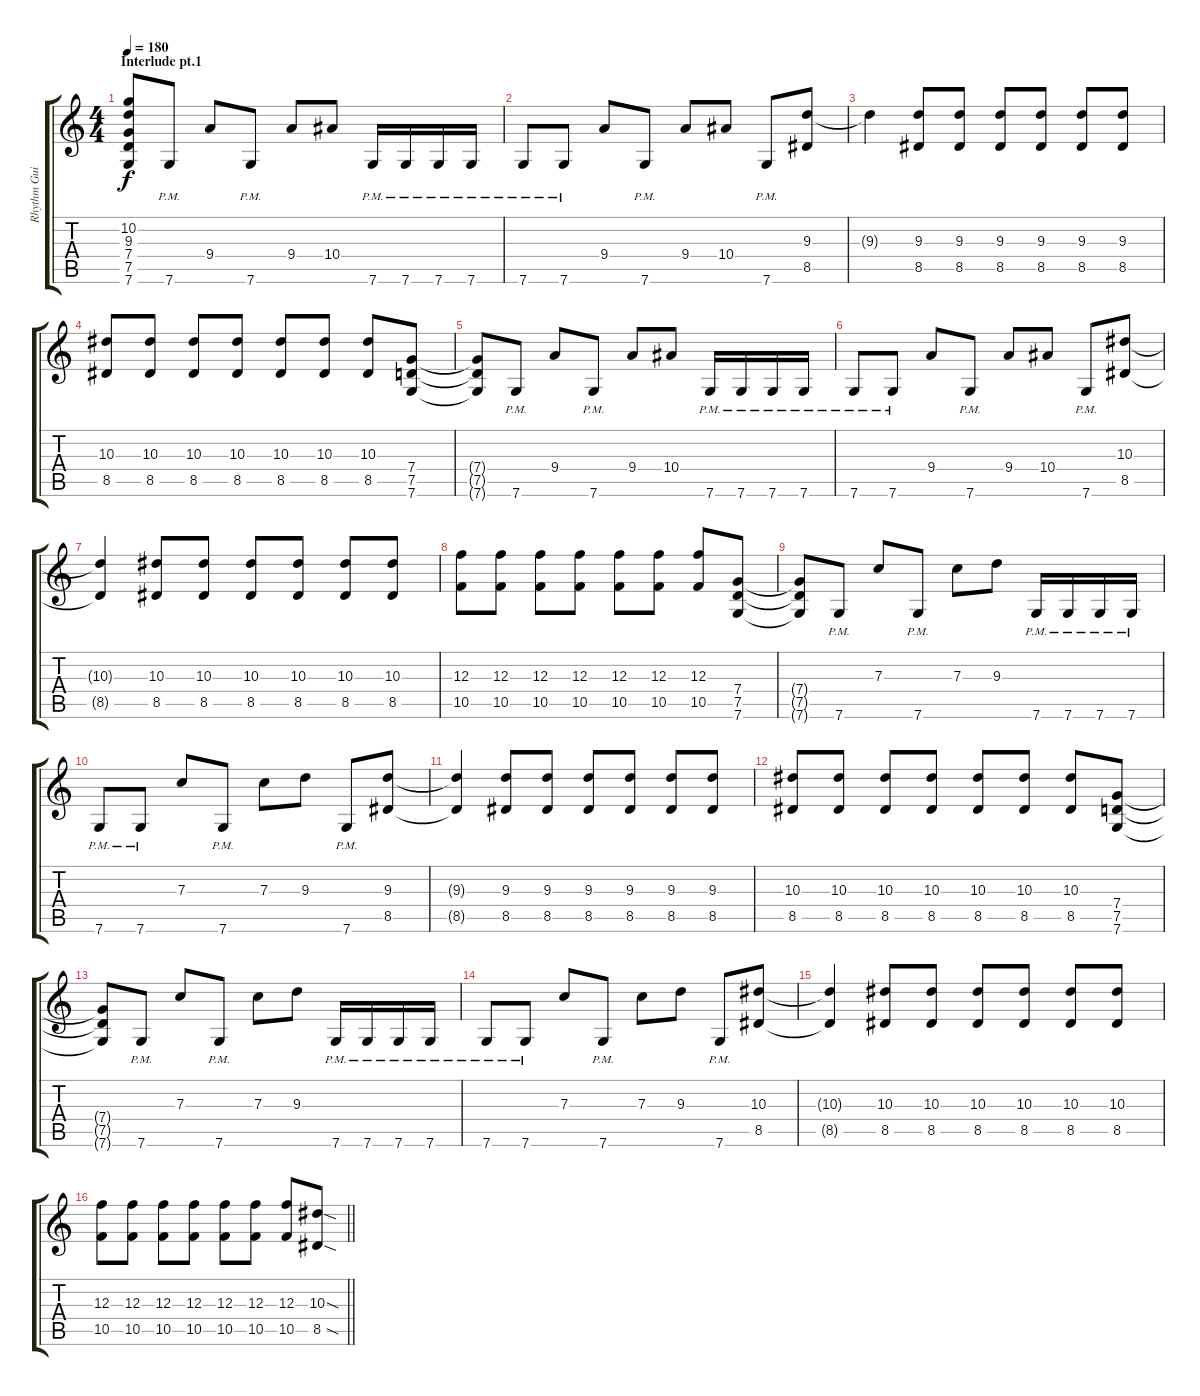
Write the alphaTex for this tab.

\track ("Rhythm Guitar" "Rhythm Gui") {solo instrument distortionguitar}
\staff {score tabs}
\tuning (D4 A3 F3 C3 G2 C2) {hide}
\ts (4 4)
\section ("" "Interlude pt.1")
\tempo 180
\clef g2
\ks c
(10.2{t} 9.3{t} 7.4{t} 7.5{t} 7.6{t}).8{dy f} 7.6{pm}.8 9.4.8 7.6{pm}.8 9.4.8 10.4.8 7.6{pm}.16 7.6{pm}.16 7.6{pm}.16 7.6{pm}.16 |
7.6{pm}.8 7.6{pm}.8 9.4.8 7.6{pm}.8 9.4.8 10.4.8 7.6{pm}.8 (9.3 8.5).8 |
9.3{t}.4 (9.3 8.5).8 (9.3 8.5).8 (9.3 8.5).8 (9.3 8.5).8 (9.3 8.5).8 (9.3 8.5).8 |
(10.3 8.5).8 (10.3 8.5).8 (10.3 8.5).8 (10.3 8.5).8 (10.3 8.5).8 (10.3 8.5).8 (10.3 8.5).8 (7.4 7.5 7.6).8 |
(7.4{t} 7.5{t} 7.6{t}).8 7.6{pm}.8 9.4.8 7.6{pm}.8 9.4.8 10.4.8 7.6{pm}.16 7.6{pm}.16 7.6{pm}.16 7.6{pm}.16 |
7.6{pm}.8 7.6{pm}.8 9.4.8 7.6{pm}.8 9.4.8 10.4.8 7.6{pm}.8 (10.3 8.5).8 |
(10.3{t} 8.5{t}).4 (10.3 8.5).8 (10.3 8.5).8 (10.3 8.5).8 (10.3 8.5).8 (10.3 8.5).8 (10.3 8.5).8 |
(12.3 10.5).8 (12.3 10.5).8 (12.3 10.5).8 (12.3 10.5).8 (12.3 10.5).8 (12.3 10.5).8 (12.3 10.5).8 (7.4 7.5 7.6).8 |
(7.4{t} 7.5{t} 7.6{t}).8 7.6{pm}.8 7.3.8 7.6{pm}.8 7.3.8 9.3.8 7.6{pm}.16 7.6{pm}.16 7.6{pm}.16 7.6{pm}.16 |
7.6{pm}.8 7.6{pm}.8 7.3.8 7.6{pm}.8 7.3.8 9.3.8 7.6{pm}.8 (9.3 8.5).8 |
(9.3{t} 8.5{t}).4 (9.3 8.5).8 (9.3 8.5).8 (9.3 8.5).8 (9.3 8.5).8 (9.3 8.5).8 (9.3 8.5).8 |
(10.3 8.5).8 (10.3 8.5).8 (10.3 8.5).8 (10.3 8.5).8 (10.3 8.5).8 (10.3 8.5).8 (10.3 8.5).8 (7.4 7.5 7.6).8 |
(7.4{t} 7.5{t} 7.6{t}).8 7.6{pm}.8 7.3.8 7.6{pm}.8 7.3.8 9.3.8 7.6{pm}.16 7.6{pm}.16 7.6{pm}.16 7.6{pm}.16 |
7.6{pm}.8 7.6{pm}.8 7.3.8 7.6{pm}.8 7.3.8 9.3.8 7.6{pm}.8 (10.3 8.5).8 |
(10.3{t} 8.5{t}).4 (10.3 8.5).8 (10.3 8.5).8 (10.3 8.5).8 (10.3 8.5).8 (10.3 8.5).8 (10.3 8.5).8 |
\barLineRight lightlight
(12.3 10.5).8 (12.3 10.5).8 (12.3 10.5).8 (12.3 10.5).8 (12.3 10.5).8 (12.3 10.5).8 (12.3 10.5).8 (10.3{sod} 8.5{sod}).8
